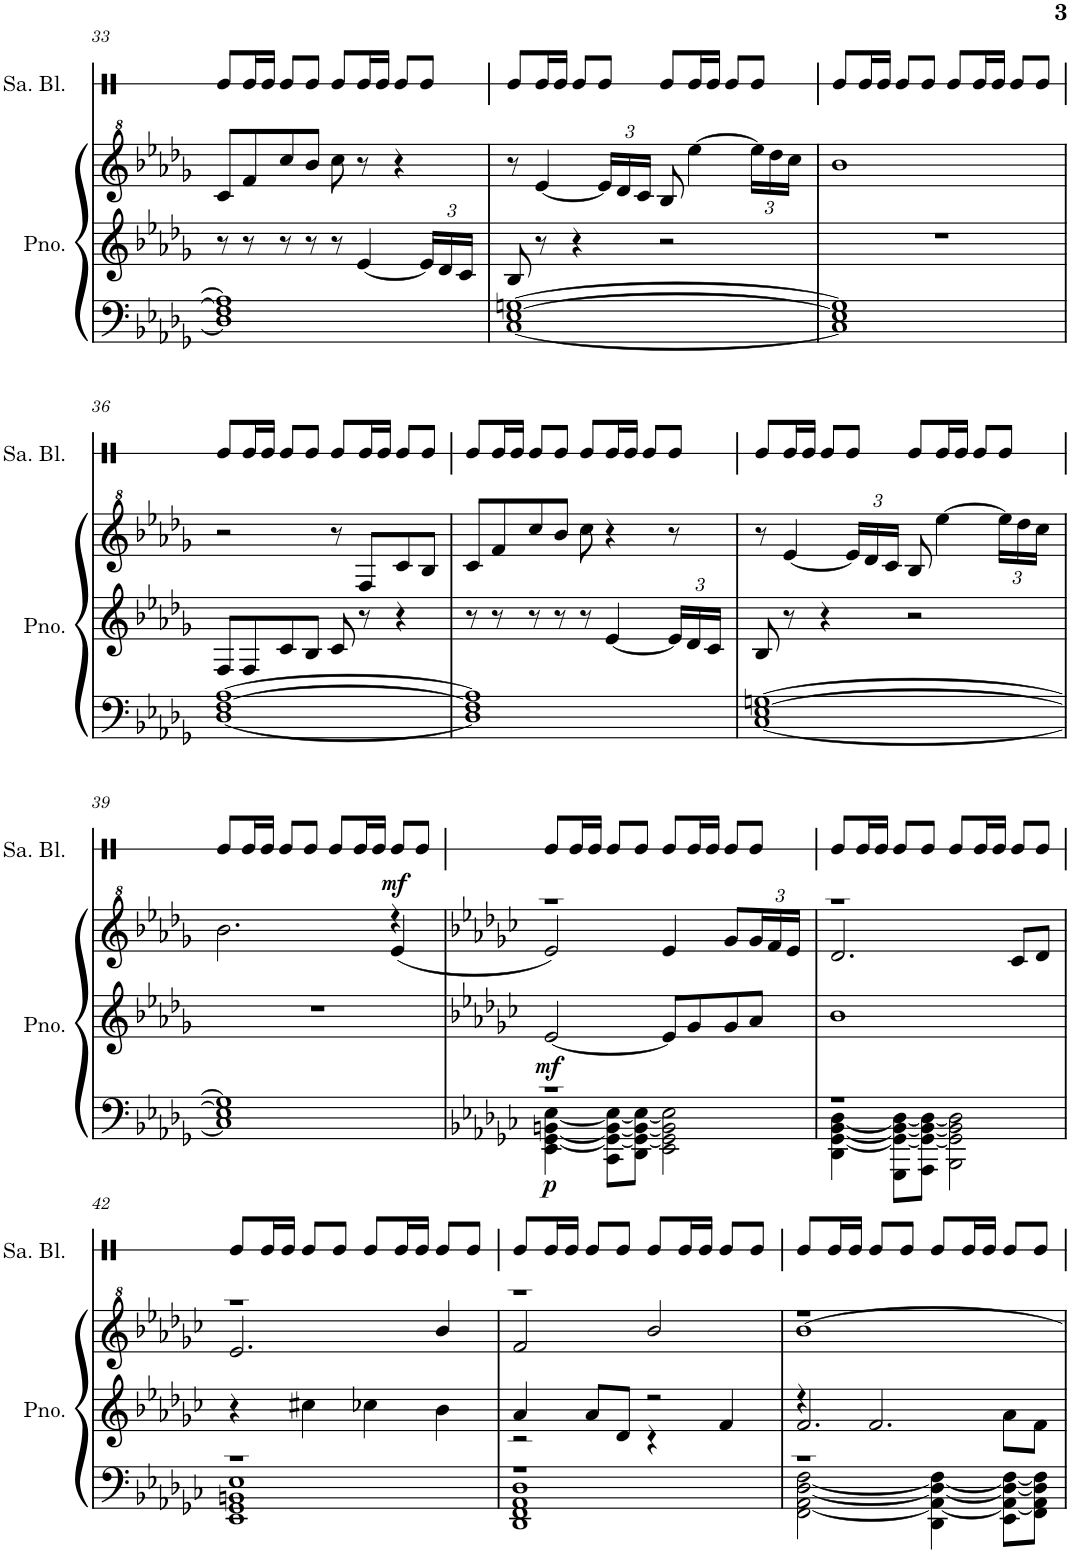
**kern	**kern	**kern	**dynam	**kern
*part2	*part2	*part2	*part2	*part1
*staff4	*staff3	*staff2	*staff2/3/4	*staff1
*I"钢琴	*	*	*	*I"沙锤块
!!LO:PB:g=z
*clefF4	*clefG2	*clefG^2	*	*clefX
*k[b-e-a-d-g-]	*k[b-e-a-d-g-]	*k[b-e-a-d-g-]	*	*k[]
*M4/4	*M4/4	*M4/4	*	*M4/4
=33	=33	=33	=33	=33
1D-] 1F] 1A-]	8r	8cc/L	.	8Re/L
.	8r	8ff/	.	16Re/L
.	.	.	.	16Re/JJ
.	8r	8ccc/	.	8Re/L
.	8r	8bb-/J	.	8Re/J
.	8r	8ccc\	.	8Re/L
.	[4e-/	8r	.	16Re/L
.	.	.	.	16Re/JJ
.	.	4r	.	8Re/L
*	*Xbrackettup	*	*	*
.	24e-/LL]	.	.	8Re/J
.	24d-/	.	.	.
.	24c/JJ	.	.	.
=34	=34	=34	=34	=34
[1C [1E- [1Gn	8B-/	8r	.	8Re/L
.	8r	[4ee-/	.	16Re/L
.	.	.	.	16Re/JJ
.	4r	.	.	8Re/L
*	*	*Xbrackettup	*	*
.	.	24ee-/LL]	.	8Re/J
.	.	24dd-/	.	.
.	.	24cc/JJ	.	.
.	2r	8b-/	.	8Re/L
.	.	[4eee-\	.	16Re/L
.	.	.	.	16Re/JJ
.	.	.	.	8Re/L
.	.	24eee-\LL]	.	8Re/J
.	.	24ddd-\	.	.
.	.	24ccc\JJ	.	.
=35	=35	=35	=35	=35
1C] 1E-] 1G]	1r	1bb-	.	8Re/L
.	.	.	.	16Re/L
.	.	.	.	16Re/JJ
.	.	.	.	8Re/L
.	.	.	.	8Re/J
.	.	.	.	8Re/L
.	.	.	.	16Re/L
.	.	.	.	16Re/JJ
.	.	.	.	8Re/L
.	.	.	.	8Re/J
!!LO:LB:g=z
=36	=36	=36	=36	=36
[1D- [1F [1A-	8F/L	2r	.	8Re/L
.	8F/	.	.	16Re/L
.	.	.	.	16Re/JJ
.	8c/	.	.	8Re/L
.	8B-/J	.	.	8Re/J
.	8c/	8r	.	8Re/L
.	8r	8f/L	.	16Re/L
.	.	.	.	16Re/JJ
.	4r	8cc/	.	8Re/L
.	.	8b-/J	.	8Re/J
=37	=37	=37	=37	=37
1D-] 1F] 1A-]	8r	8cc/L	.	8Re/L
.	8r	8ff/	.	16Re/L
.	.	.	.	16Re/JJ
.	8r	8ccc/	.	8Re/L
.	8r	8bb-/J	.	8Re/J
.	8r	8ccc\	.	8Re/L
.	[4e-/	4r	.	16Re/L
.	.	.	.	16Re/JJ
.	.	.	.	8Re/L
.	24e-/LL]	8r	.	8Re/J
.	24d-/	.	.	.
.	24c/JJ	.	.	.
=38	=38	=38	=38	=38
[1C [1E- [1Gn	8B-/	8r	.	8Re/L
.	8r	[4ee-/	.	16Re/L
.	.	.	.	16Re/JJ
.	4r	.	.	8Re/L
.	.	24ee-/LL]	.	8Re/J
.	.	24dd-/	.	.
.	.	24cc/JJ	.	.
.	2r	8b-/	.	8Re/L
.	.	[4eee-\	.	16Re/L
.	.	.	.	16Re/JJ
.	.	.	.	8Re/L
.	.	24eee-\LL]	.	8Re/J
.	.	24ddd-\	.	.
.	.	24ccc\JJ	.	.
!!LO:LB:g=z
=39	=39	=39	=39	=39
*	*	*^	*	*
1C] 1E-] 1G]	1r	2.bb-\	2.ryy	.	8Re/L
.	.	.	.	.	16Re/L
.	.	.	.	.	16Re/JJ
.	.	.	.	.	8Re/L
.	.	.	.	.	8Re/J
.	.	.	.	.	8Re/L
.	.	.	.	.	16Re/L
.	.	.	.	.	16Re/JJ
!	!	!	!	!LO:DY:a	!
.	.	4r	(4ee-/	mf	8Re/L
.	.	.	.	.	8Re/J
=40	=40	=40	=40	=40	=40
*k[b-e-a-d-g-c-]	*k[b-e-a-d-g-c-]	*k[b-e-a-d-g-c-]	*	*	*
*^	*	*	*	*	*
!	!	!	!	!	!LO:DY:b=3	!
!	!	!	!	!	!LO:DY:n=1:b=2	!
4EE-\ [4GG-\ [4BBn\ [4E-\	1r	[2e-/	1r	2ee-/)	p mf	8Re/L
.	.	.	.	.	.	16Re/L
.	.	.	.	.	.	16Re/JJ
8CC-\ 8GG-\_ 8BB\_ 8E-\_L	.	.	.	.	.	8Re/L
8DD-\ 8GG-\_ 8BB\_ 8E-\_J	.	.	.	.	.	8Re/J
2EE-\ 2GG-\] 2BB\] 2E-\]	.	8e-/L]	.	4ee-/	.	8Re/L
.	.	8g-/	.	.	.	16Re/L
.	.	.	.	.	.	16Re/JJ
.	.	8g-/	.	8gg-/L	.	8Re/L
.	.	8a-/J	.	24gg-/L	.	8Re/J
.	.	.	.	24ff/	.	.
.	.	.	.	24ee-/JJ	.	.
=41	=41	=41	=41	=41	=41	=41
4DD-\ [4GG-\ [4BB-\ [4D-\	1r	1b-	1r	2.dd-/	.	8Re/L
.	.	.	.	.	.	16Re/L
.	.	.	.	.	.	16Re/JJ
8GGG-\ 8GG-\_ 8BB-\_ 8D-\_L	.	.	.	.	.	8Re/L
8AAA-\ 8GG-\_ 8BB-\_ 8D-\_J	.	.	.	.	.	8Re/J
2BBB-\ 2GG-\] 2BB-\] 2D-\]	.	.	.	.	.	8Re/L
.	.	.	.	.	.	16Re/L
.	.	.	.	.	.	16Re/JJ
.	.	.	.	8cc-/L	.	8Re/L
.	.	.	.	8dd-/J	.	8Re/J
!!LO:LB:g=z
=42	=42	=42	=42	=42	=42	=42
1EE- 1GG- 1BBn 1E-	1r	4r	1r	2.ee-/	.	8Re/L
.	.	.	.	.	.	16Re/L
.	.	.	.	.	.	16Re/JJ
.	.	4cc#X\	.	.	.	8Re/L
.	.	.	.	.	.	8Re/J
.	.	4cc-X\	.	.	.	8Re/L
.	.	.	.	.	.	16Re/L
.	.	.	.	.	.	16Re/JJ
.	.	4b-\	.	4bb-/	.	8Re/L
.	.	.	.	.	.	8Re/J
=43	=43	=43	=43	=43	=43	=43
*	*	*^	*	*	*	*
1DD- 1FF 1AA- 1D-	1r	4a-/	2r	1r	2ff/	.	8Re/L
.	.	.	.	.	.	.	16Re/L
.	.	.	.	.	.	.	16Re/JJ
.	.	8a-/L	.	.	.	.	8Re/L
.	.	8d-/J	.	.	.	.	8Re/J
.	.	2r	4r	.	2bb-/	.	8Re/L
.	.	.	.	.	.	.	16Re/L
.	.	.	.	.	.	.	16Re/JJ
.	.	.	4f/	.	.	.	8Re/L
.	.	.	.	.	.	.	8Re/J
=44	=44	=44	=44	=44	=44	=44	=44
2FF\ [2AA-\ [2D-\ [2F\	1r	4r	2.f/	1r	[1bb-	.	8Re/L
.	.	.	.	.	.	.	16Re/L
.	.	.	.	.	.	.	16Re/JJ
.	.	2.f/	.	.	.	.	8Re/L
.	.	.	.	.	.	.	8Re/J
4DD-\ 4AA-\_ 4D-\_ 4F\_	.	.	.	.	.	.	8Re/L
.	.	.	.	.	.	.	16Re/L
.	.	.	.	.	.	.	16Re/JJ
8EE-\ 8AA-\_ 8D-\_ 8F\_L	.	.	8a-\L	.	.	.	8Re/L
8FF\ 8AA-\] 8D-\] 8F\]J	.	.	8f\J	.	.	.	8Re/J
*v	*v	*	*	*	*	*	*
*	*v	*v	*	*	*	*
*	*	*v	*v	*	*
=	=	=	=	=
*-	*-	*-	*-	*-
